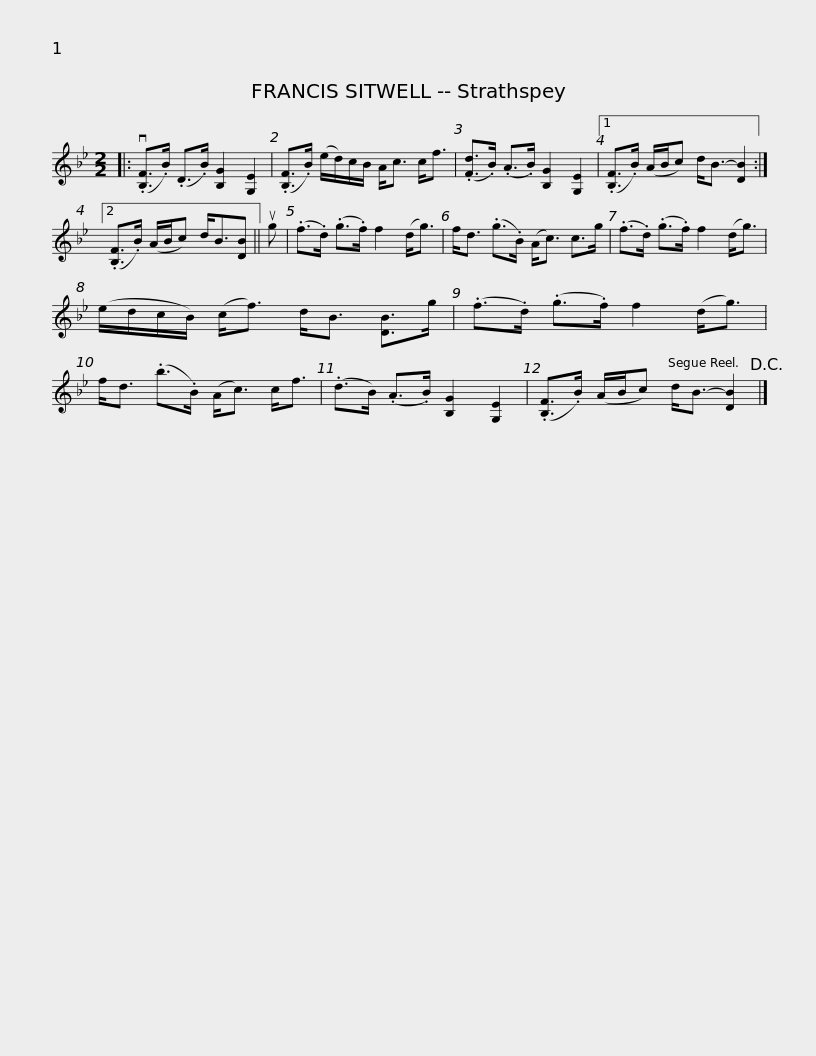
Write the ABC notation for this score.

X:1
L:1/8
M:2/2
I:linebreak $
K:Bb
V:1 treble
V:1
|: (.v[B,F]>.B) (.D>.B) [B,G]2 [G,E]2 | (.[B,F]>.B) (e/d/)c/B/ A<c c<f | (.[Fd]>.B) (.A>.B) [B,G]2 [G,E]2 |1 (.[B,F]>.B) (A/B/c) d<B- [DB]2 :|2$ (.[B,F]>.B) (A/B/c) d<B[DB] || %5
 ug | (.f>.d) (.g>.f) f2 (d<g) | f<d (.g>.B) (A<c) c>g | (.f>.d) (.g>.f) f2 (d<g) |$ (e/d/c/B/) (c<f) d<B [DB]>g | %10
 (.f>.d) (.g>.f) f2 (d<g) | f<d (.b>.B) (A<c) c<f | (.d>B) (.A>.B) [B,G]2 [G,E]2 |$ (.[B,F]>.B) (A/B/c) d<B- [DB]2!D.C.! |] %14
